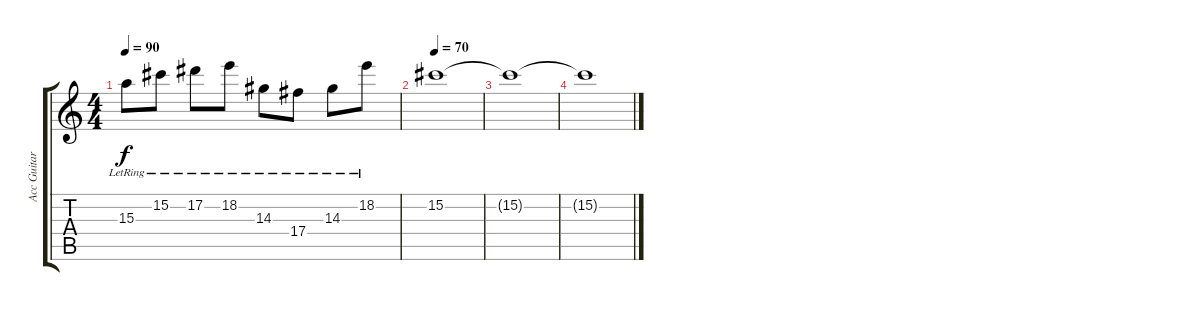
\track ("Acc Guitar 1" "Acc Guitar") {instrument acousticguitarsteel}
\staff {score tabs}
\tuning (Eb4 Bb3 Gb3 Db3 Ab2 Eb2) {hide}
\ts (4 4)
\tempo 90
\clef g2
\ks c
15.3{lr}.8{dy f} 15.2{lr}.8 17.2{lr}.8 18.2{lr}.8 14.3{lr}.8 17.4{lr}.8 14.3{lr}.8 18.2{lr}.8 |
\tempo 70
15.2.1 |
15.2{t}.1 |
15.2{t}.1
